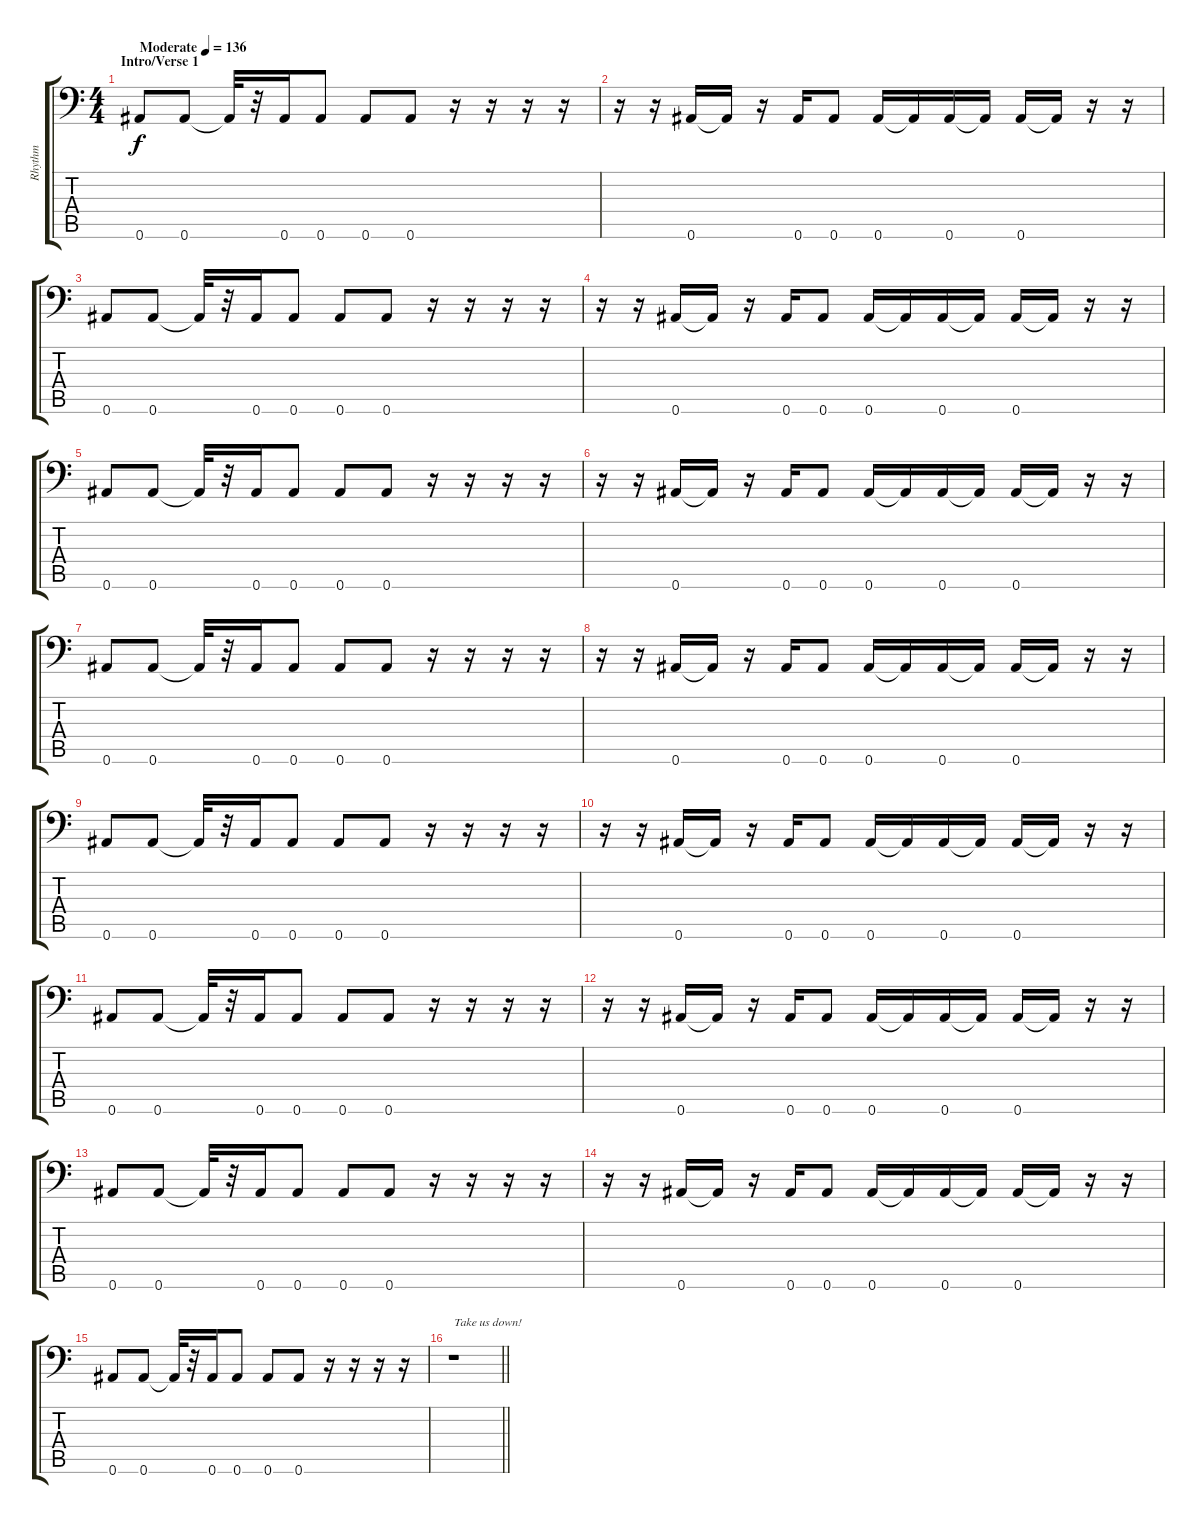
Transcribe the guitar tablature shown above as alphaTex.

\track ("Rhythm" "Rhythm") {instrument distortionguitar}
\staff {score tabs}
\tuning (C4 G3 Eb3 Bb2 F2 Bb1) {hide}
\ts (4 4)
\section ("" "Intro/Verse 1")
\tempo (136 "Moderate")
\clef f4
\ks c
0.6.8{dy f instrument distortionguitar} 0.6.8 0.6{t}.32 r.32 0.6.16 0.6.8 0.6.8 0.6.8 r.16 r.16 r.16 r.16 |
r.16 r.16 0.6.16 0.6{t}.16 r.16 0.6.16 0.6.8 0.6.16 0.6{t}.16 0.6.16 0.6{t}.16 0.6.16 0.6{t}.16 r.16 r.16 |
0.6.8 0.6.8 0.6{t}.32 r.32 0.6.16 0.6.8 0.6.8 0.6.8 r.16 r.16 r.16 r.16 |
r.16 r.16 0.6.16 0.6{t}.16 r.16 0.6.16 0.6.8 0.6.16 0.6{t}.16 0.6.16 0.6{t}.16 0.6.16 0.6{t}.16 r.16 r.16 |
0.6.8 0.6.8 0.6{t}.32 r.32 0.6.16 0.6.8 0.6.8 0.6.8 r.16 r.16 r.16 r.16 |
r.16 r.16 0.6.16 0.6{t}.16 r.16 0.6.16 0.6.8 0.6.16 0.6{t}.16 0.6.16 0.6{t}.16 0.6.16 0.6{t}.16 r.16 r.16 |
0.6.8 0.6.8 0.6{t}.32 r.32 0.6.16 0.6.8 0.6.8 0.6.8 r.16 r.16 r.16 r.16 |
r.16 r.16 0.6.16 0.6{t}.16 r.16 0.6.16 0.6.8 0.6.16 0.6{t}.16 0.6.16 0.6{t}.16 0.6.16 0.6{t}.16 r.16 r.16 |
0.6.8 0.6.8 0.6{t}.32 r.32 0.6.16 0.6.8 0.6.8 0.6.8 r.16 r.16 r.16 r.16 |
r.16 r.16 0.6.16 0.6{t}.16 r.16 0.6.16 0.6.8 0.6.16 0.6{t}.16 0.6.16 0.6{t}.16 0.6.16 0.6{t}.16 r.16 r.16 |
0.6.8 0.6.8 0.6{t}.32 r.32 0.6.16 0.6.8 0.6.8 0.6.8 r.16 r.16 r.16 r.16 |
r.16 r.16 0.6.16 0.6{t}.16 r.16 0.6.16 0.6.8 0.6.16 0.6{t}.16 0.6.16 0.6{t}.16 0.6.16 0.6{t}.16 r.16 r.16 |
0.6.8 0.6.8 0.6{t}.32 r.32 0.6.16 0.6.8 0.6.8 0.6.8 r.16 r.16 r.16 r.16 |
r.16 r.16 0.6.16 0.6{t}.16 r.16 0.6.16 0.6.8 0.6.16 0.6{t}.16 0.6.16 0.6{t}.16 0.6.16 0.6{t}.16 r.16 r.16 |
0.6.8 0.6.8 0.6{t}.32 r.32 0.6.16 0.6.8 0.6.8 0.6.8 r.16 r.16 r.16 r.16 |
\barLineRight lightlight
r.1{txt "Take us down!"}
